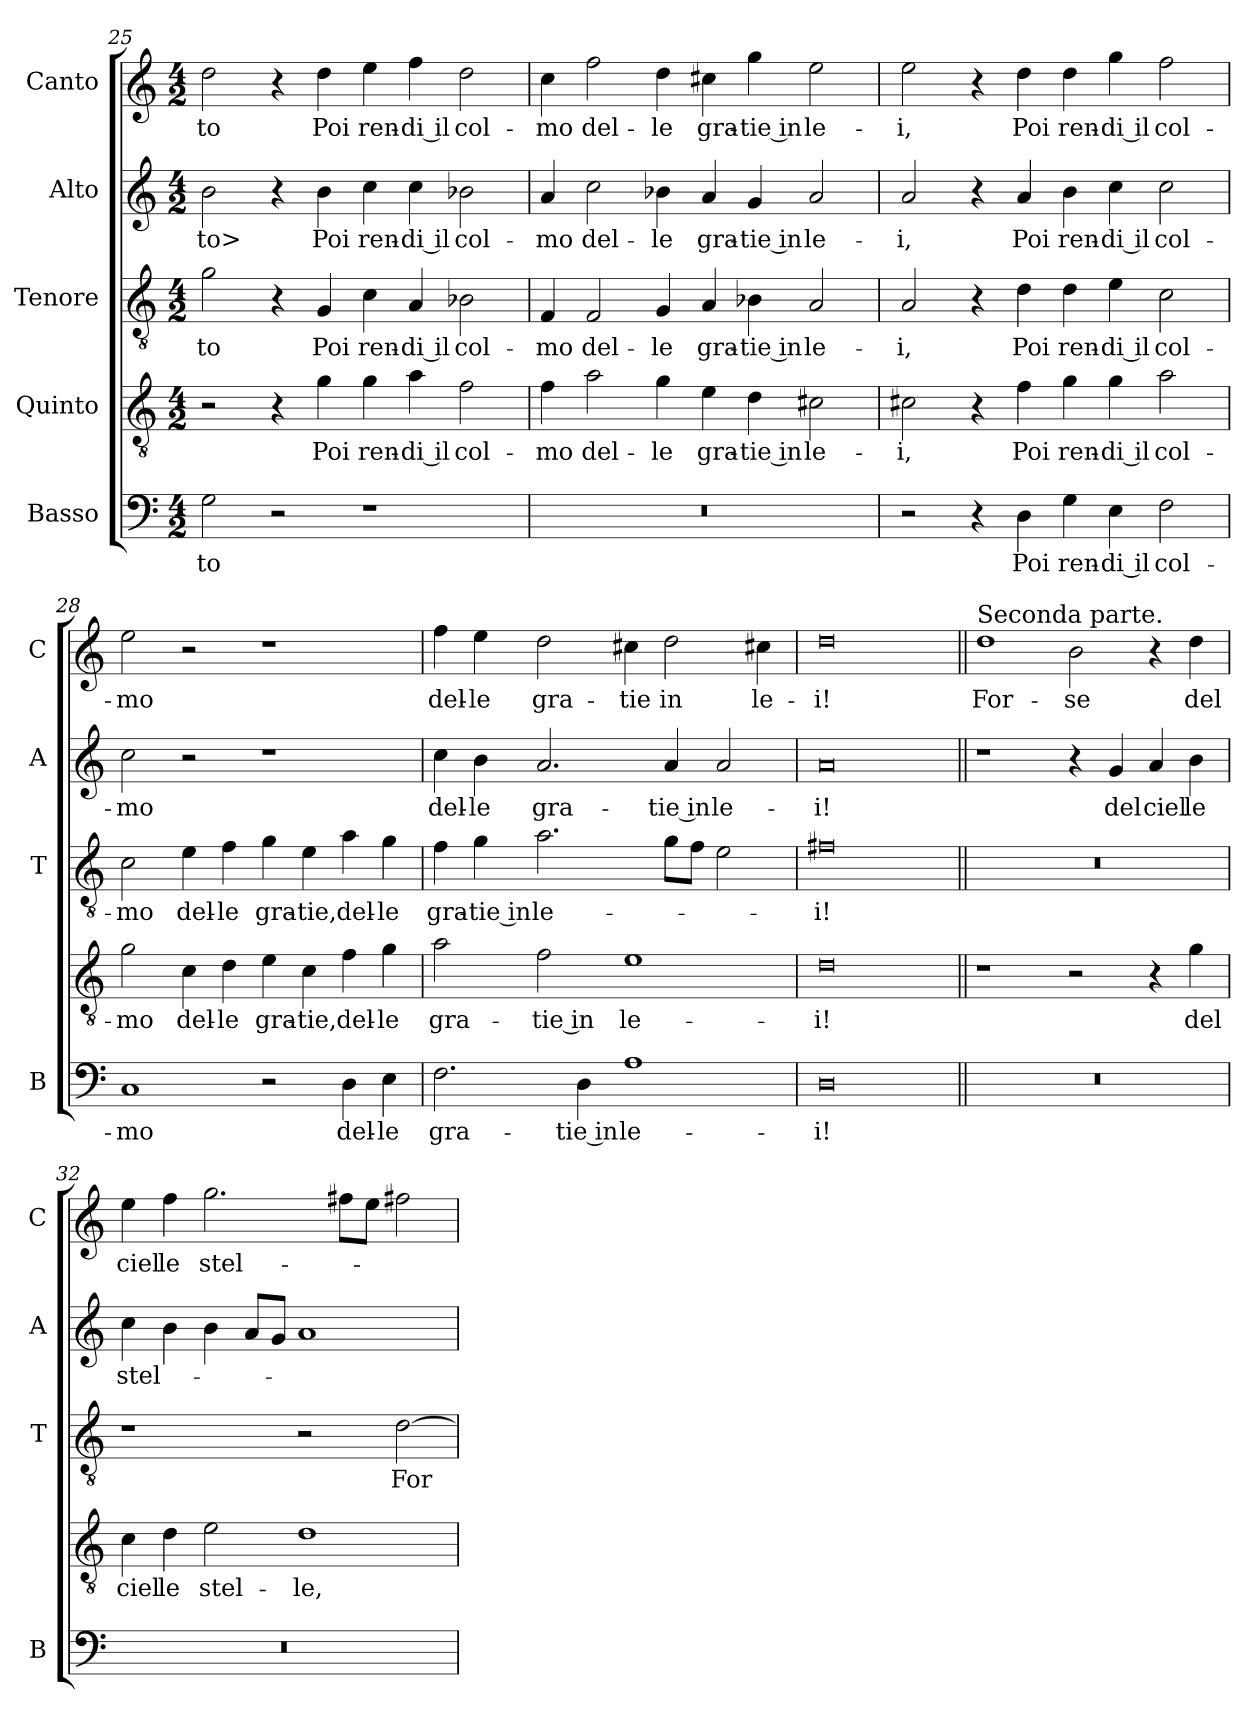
**kern	**text	**kern	**text	**kern	**text	**kern	**text	**kern	**text
*part5	*part5	*part4	*part4	*part3	*part3	*part2	*part2	*part1	*part1
*staff5	*staff5	*staff4	*staff4	*staff3	*staff3	*staff2	*staff2	*staff1	*staff1
*I"Basso	*	*I"Quinto	*	*I"Tenore	*	*I"Alto	*	*I"Canto	*
*I'B	*	*	*	*I'T	*	*I'A	*	*I'C	*
*clefF4	*	*clefGv2	*	*clefGv2	*	*clefG2	*	*clefG2	*
*k[]	*	*k[]	*	*k[]	*	*k[]	*	*k[]	*
*M4/2	*	*M4/2	*	*M4/2	*	*M4/2	*	*M4/2	*
=25	=25	=25	=25	=25	=25	=25	=25	=25	=25
2G	-to	2r	.	2g	-to	2b	-to>	2dd	-to
2r	.	4r	.	4r	.	4r	.	4r	.
.	.	4g	Poi	4G	Poi	4b	Poi	4dd	Poi
1r	.	4g	ren-	4c	ren-	4cc	ren-	4ee	ren-
.	.	4a	-di il	4A	-di il	4cc	-di il	4ff	-di il
.	.	2f	col-	2B-X	col-	2b-X	col-	2dd	col-
=26	=26	=26	=26	=26	=26	=26	=26	=26	=26
0r	.	4f	-mo	4F	-mo	4a	-mo	4cc	-mo
.	.	2a	del-	2F	del-	2cc	del-	2ff	del-
.	.	4g	-le	4G	-le	4b-X	-le	4dd	-le
.	.	4e	gra-	4A	gra-	4a	gra-	4cc#X	gra-
.	.	4d	-tie in	4B-X	-tie in	4g	-tie in	4gg	-tie in
.	.	2c#X	le-	2A	le-	2a	le-	2ee	le-
=27	=27	=27	=27	=27	=27	=27	=27	=27	=27
2r	.	2c#X	-i,	2A	-i,	2a	-i,	2ee	-i,
4r	.	4r	.	4r	.	4r	.	4r	.
4D	Poi	4f	Poi	4d	Poi	4a	Poi	4dd	Poi
4G	ren-	4g	ren-	4d	ren-	4b	ren-	4dd	ren-
4E	-di il	4g	-di il	4e	-di il	4cc	-di il	4gg	-di il
2F	col-	2a	col-	2c	col-	2cc	col-	2ff	col-
=28	=28	=28	=28	=28	=28	=28	=28	=28	=28
1C	-mo	2g	-mo	2c	-mo	2cc	-mo	2ee	-mo
.	.	4c	del-	4e	del-	2r	.	2r	.
.	.	4d	-le	4f	-le	.	.	.	.
2r	.	4e	gra-	4g	gra-	1r	.	1r	.
.	.	4c	-tie,	4e	-tie,	.	.	.	.
4D	del-	4f	del-	4a	del-	.	.	.	.
4E	-le	4g	-le	4g	-le	.	.	.	.
=29	=29	=29	=29	=29	=29	=29	=29	=29	=29
2.F	gra-	2a	gra-	4f	gra-	4cc	del-	4ff	del-
.	.	.	.	4g	-tie in	4b	-le	4ee	-le
.	.	2f	-tie in	2.a	le-	2.a	gra-	2dd	gra-
4D	-tie in	.	.	.	.	.	.	.	.
1A	le-	1e	le-	.	.	.	.	4cc#X	-tie
.	.	.	.	8gL	.	4a	-tie in	2dd	in
.	.	.	.	8fJ	.	.	.	.	.
.	.	.	.	2e	.	2a	le-	.	.
.	.	.	.	.	.	.	.	4cc#X	le-
=30	=30	=30	=30	=30	=30	=30	=30	=30	=30
0D	-i!	0d	-i!	0f#X	-i!	0a	-i!	0dd	-i!
=31||	=31||	=31||	=31||	=31||	=31||	=31||	=31||	=31||	=31||
!	!	!	!	!	!	!	!	!LO:TX:a:t=Seconda parte.	!
0r	.	1r	.	0r	.	1r	.	1dd	For-
.	.	2r	.	.	.	4r	.	2b	-se
.	.	.	.	.	.	4g	del	.	.
.	.	4r	.	.	.	4a	ciel	4r	.
.	.	4g	del	.	.	4b	le	4dd	del
=32	=32	=32	=32	=32	=32	=32	=32	=32	=32
0r	.	4c	ciel	1r	.	4cc	stel-	4ee	ciel
.	.	4d	le	.	.	4b	.	4ff	le
.	.	2e	stel-	.	.	4b	.	2.gg	stel-
.	.	.	.	.	.	8aL	.	.	.
.	.	.	.	.	.	8gJ	.	.	.
.	.	1d	-le,	2r	.	1a	.	.	.
.	.	.	.	.	.	.	.	8ff#XL	.
.	.	.	.	.	.	.	.	8eeJ	.
.	.	.	.	[2d	For-	.	.	2ff#X	.
=	=	=	=	=	=	=	=	=	=
*-	*-	*-	*-	*-	*-	*-	*-	*-	*-
